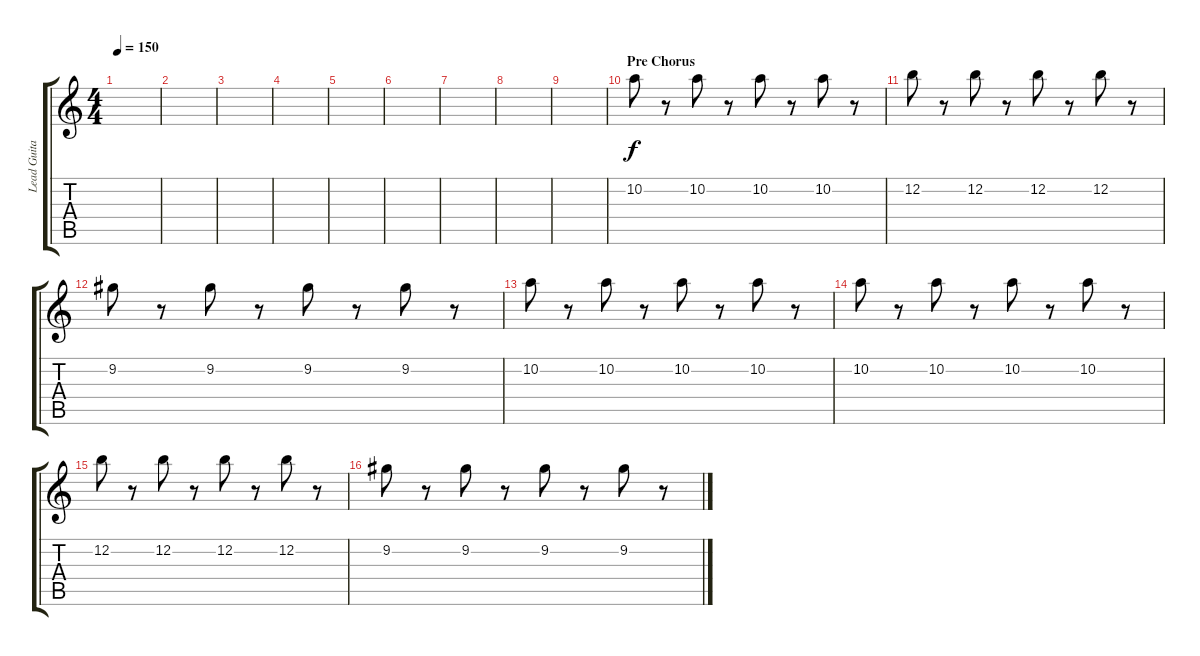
\track ("Lead Guitar" "Lead Guita") {instrument overdrivenguitar}
\staff {score tabs}
\tuning (E4 B3 G3 D3 A2 E2) {hide}
\ts (4 4)
\tempo 150
\clef g2
\ks c
|
|
|
|
|
|
|
|
|
\section ("" "Pre Chorus")
10.2.8 r.8 10.2.8 r.8 10.2.8 r.8 10.2.8 r.8 |
12.2.8 r.8 12.2.8 r.8 12.2.8 r.8 12.2.8 r.8 |
9.2.8 r.8 9.2.8 r.8 9.2.8 r.8 9.2.8 r.8 |
10.2.8 r.8 10.2.8 r.8 10.2.8 r.8 10.2.8 r.8 |
10.2.8 r.8 10.2.8 r.8 10.2.8 r.8 10.2.8 r.8 |
12.2.8 r.8 12.2.8 r.8 12.2.8 r.8 12.2.8 r.8 |
9.2.8 r.8 9.2.8 r.8 9.2.8 r.8 9.2.8 r.8
